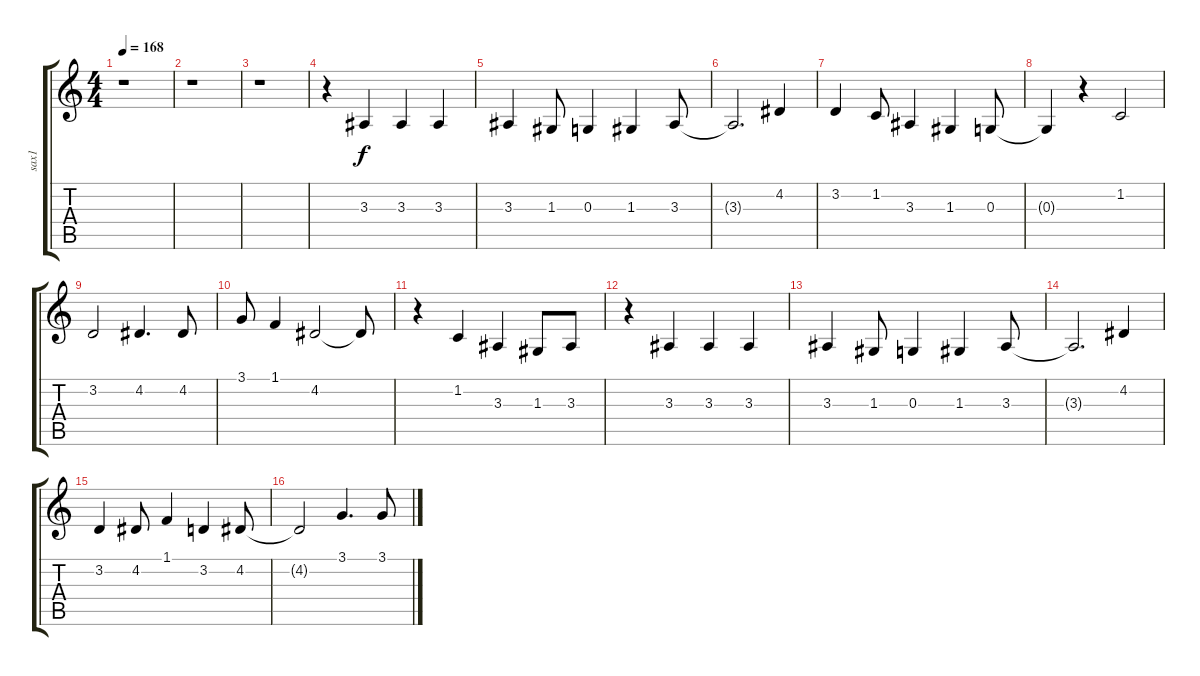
\track ("sax1" "sax1") {instrument sopranosax}
\staff {score tabs}
\tuning (E4 B3 G3 D3 A2 E2) {hide}
\ts (4 4)
\tempo 168
\clef g2
\ks c
r.1{dy f} |
r.1 |
r.1 |
r.4 3.3.4 3.3.4 3.3.4 |
3.3.4 1.3.8 0.3.4 1.3.4 3.3.8 |
3.3{t}.2{d} 4.2.4 |
3.2.4 1.2.8 3.3.4 1.3.4 0.3.8 |
0.3{t}.4 r.4 1.2.2 |
3.2.2 4.2.4{d} 4.2.8 |
3.1.8 1.1.4 4.2.2 4.2{t}.8 |
r.4 1.2.4 3.3.4 1.3.8 3.3.8 |
r.4 3.3.4 3.3.4 3.3.4 |
3.3.4 1.3.8 0.3.4 1.3.4 3.3.8 |
3.3{t}.2{d} 4.2.4 |
3.2.4 4.2.8 1.1.4 3.2.4 4.2.8 |
4.2{t}.2 3.1.4{d} 3.1.8
